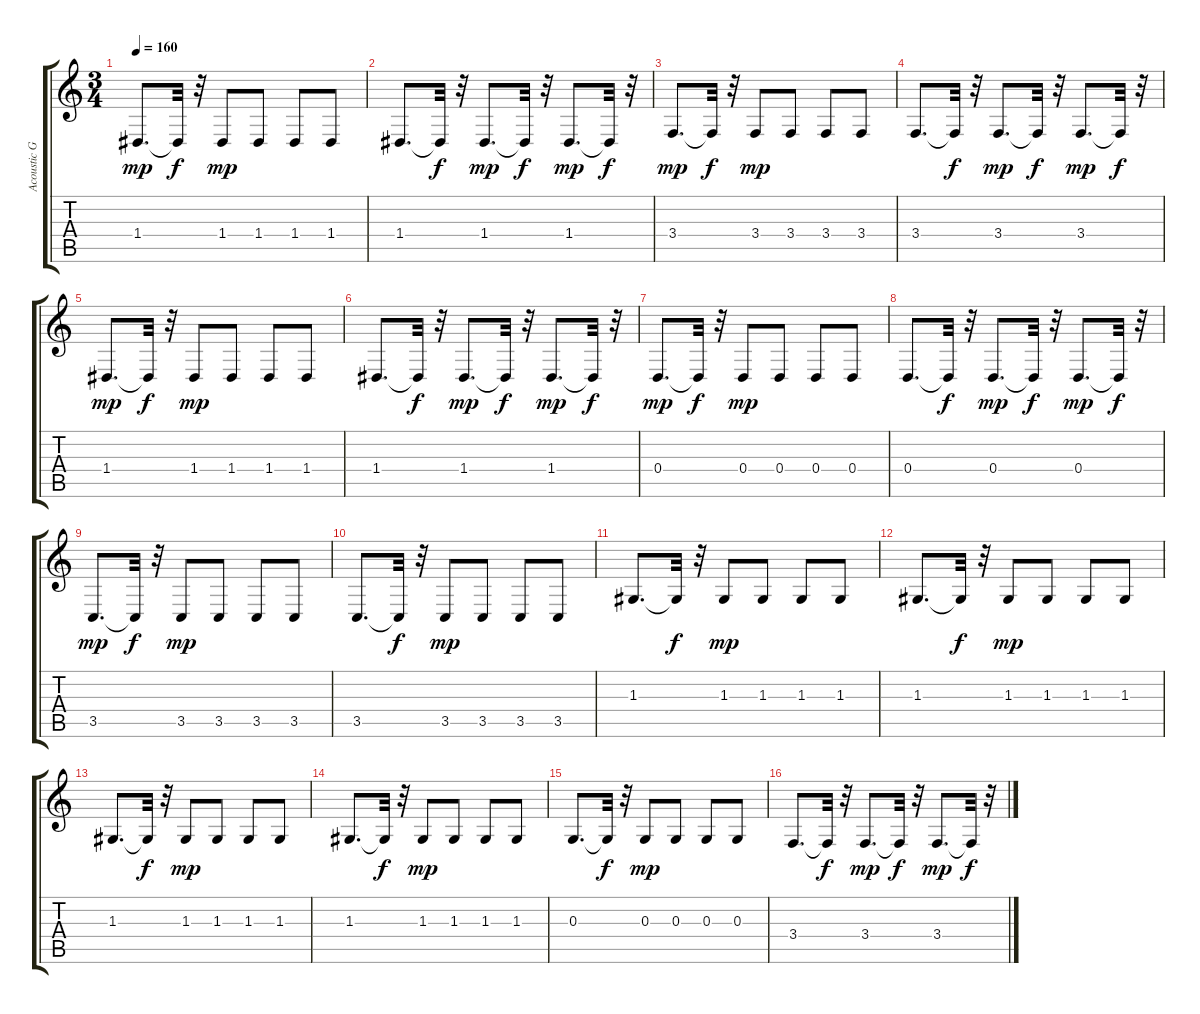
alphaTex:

\track ("Acoustic Grand Piano" "Acoustic G") {instrument acousticgrandpiano}
\staff {score tabs}
\tuning (E4 B3 G3 D3 A2 E2) {hide}
\ts (3 4)
\tempo 160
\clef g2
\ks c
1.4.8{d dy mp} 1.4{t}.32{dy f} r.32 1.4.8{dy mp} 1.4.8 1.4.8 1.4.8 |
1.4.8{d} 1.4{t}.32{dy f} r.32 1.4.8{d dy mp} 1.4{t}.32{dy f} r.32 1.4.8{d dy mp} 1.4{t}.32{dy f} r.32 |
3.4.8{d dy mp} 3.4{t}.32{dy f} r.32 3.4.8{dy mp} 3.4.8 3.4.8 3.4.8 |
3.4.8{d} 3.4{t}.32{dy f} r.32 3.4.8{d dy mp} 3.4{t}.32{dy f} r.32 3.4.8{d dy mp} 3.4{t}.32{dy f} r.32 |
1.4.8{d dy mp} 1.4{t}.32{dy f} r.32 1.4.8{dy mp} 1.4.8 1.4.8 1.4.8 |
1.4.8{d} 1.4{t}.32{dy f} r.32 1.4.8{d dy mp} 1.4{t}.32{dy f} r.32 1.4.8{d dy mp} 1.4{t}.32{dy f} r.32 |
0.4.8{d dy mp} 0.4{t}.32{dy f} r.32 0.4.8{dy mp} 0.4.8 0.4.8 0.4.8 |
0.4.8{d} 0.4{t}.32{dy f} r.32 0.4.8{d dy mp} 0.4{t}.32{dy f} r.32 0.4.8{d dy mp} 0.4{t}.32{dy f} r.32 |
3.5.8{d dy mp} 3.5{t}.32{dy f} r.32 3.5.8{dy mp} 3.5.8 3.5.8 3.5.8 |
3.5.8{d} 3.5{t}.32{dy f} r.32 3.5.8{dy mp} 3.5.8 3.5.8 3.5.8 |
1.3.8{d} 1.3{t}.32{dy f} r.32 1.3.8{dy mp} 1.3.8 1.3.8 1.3.8 |
1.3.8{d} 1.3{t}.32{dy f} r.32 1.3.8{dy mp} 1.3.8 1.3.8 1.3.8 |
1.3.8{d} 1.3{t}.32{dy f} r.32 1.3.8{dy mp} 1.3.8 1.3.8 1.3.8 |
1.3.8{d} 1.3{t}.32{dy f} r.32 1.3.8{dy mp} 1.3.8 1.3.8 1.3.8 |
0.3.8{d volume 16} 0.3{t}.32{dy f} r.32 0.3.8{dy mp volume 16} 0.3.8{volume 15} 0.3.8{volume 15} 0.3.8{volume 15} |
3.4.8{d volume 15} 3.4{t}.32{dy f} r.32 3.4.8{d dy mp volume 14} 3.4{t}.32{dy f} r.32 3.4.8{d dy mp volume 14} 3.4{t}.32{dy f} r.32
